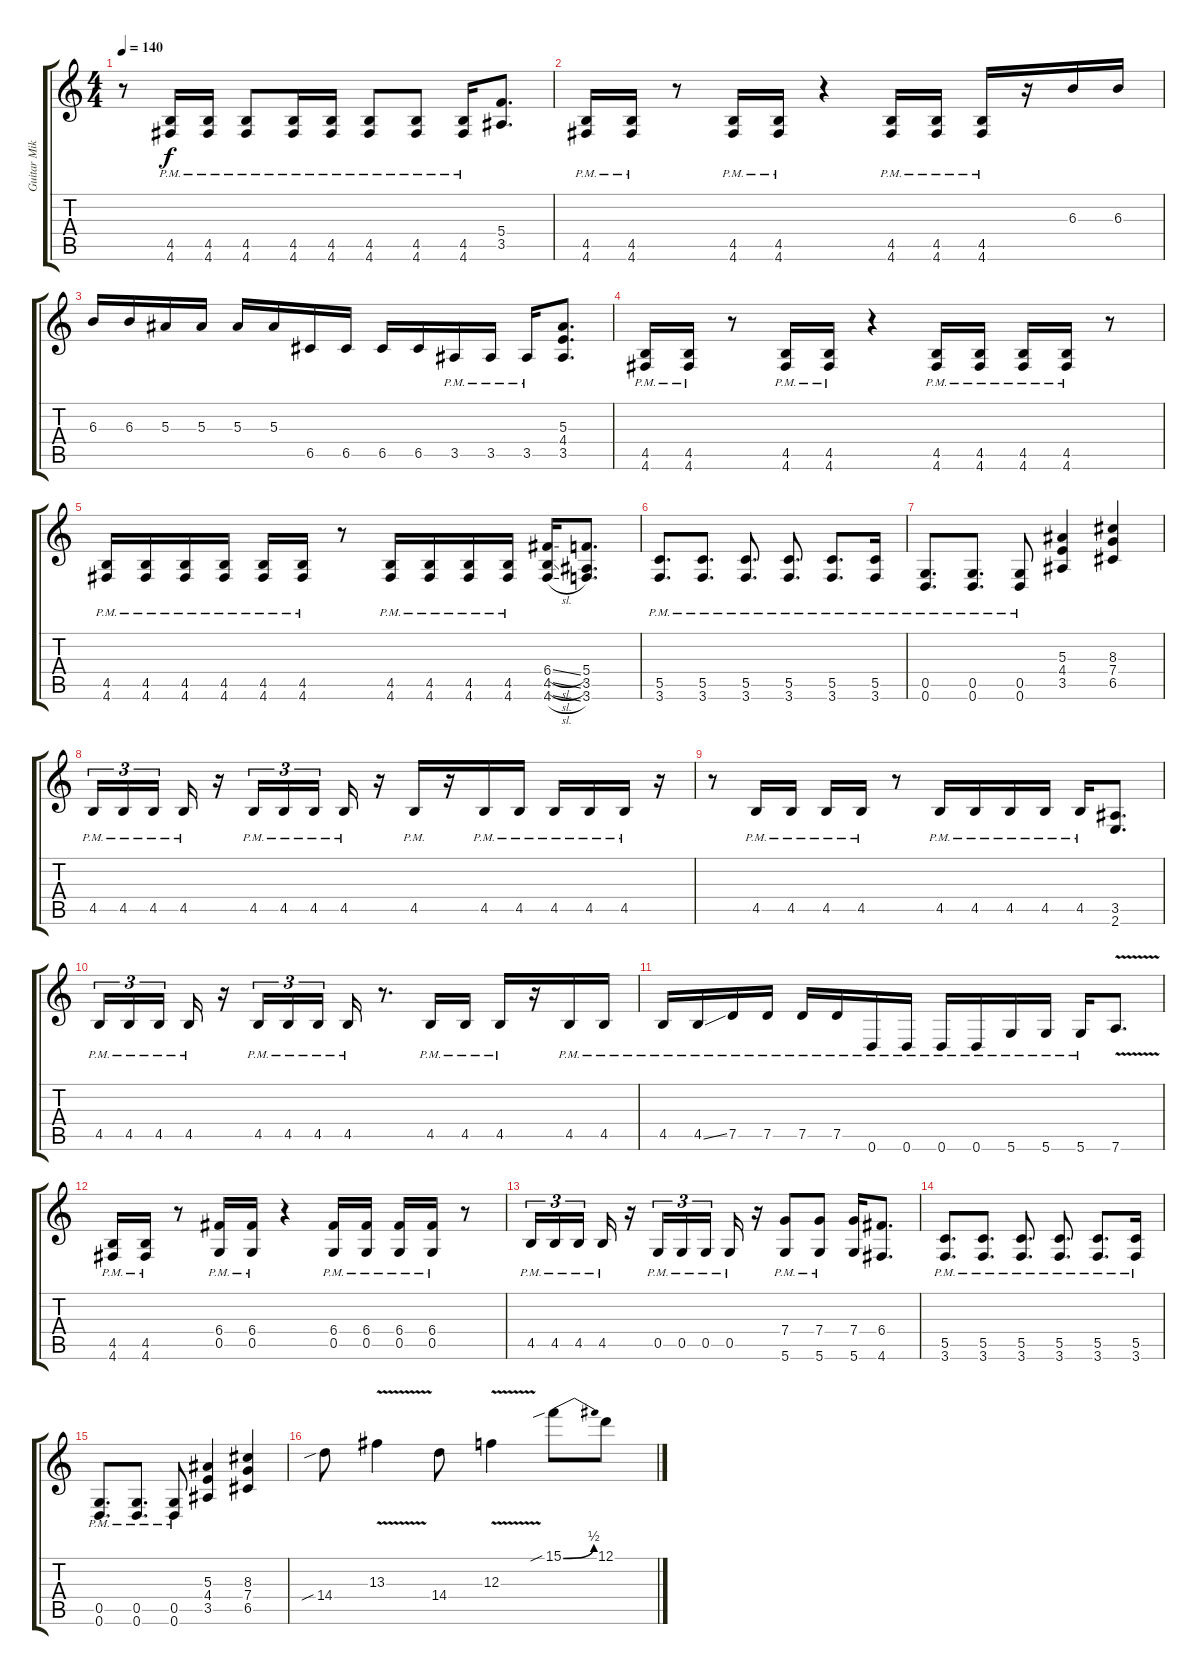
\track ("Guitar Mika" "Guitar Mik") {instrument overdrivenguitar}
\staff {score tabs}
\tuning (D4 A3 F3 C3 G2 D2) {hide}
\ts (4 4)
\tempo 140
\clef g2
\ks c
r.8{dy f} (4.5{pm} 4.6{pm}).16 (4.5{pm} 4.6{pm}).16 (4.5{pm} 4.6{pm}).8 (4.5{pm} 4.6{pm}).16 (4.5{pm} 4.6{pm}).16 (4.5{pm} 4.6{pm}).8 (4.5{pm} 4.6{pm}).8 (4.5{pm} 4.6{pm}).16 (5.4 3.5).8{d} |
(4.5{pm} 4.6{pm}).16 (4.5{pm} 4.6{pm}).16 r.8 (4.5{pm} 4.6{pm}).16 (4.5{pm} 4.6{pm}).16 r.4 (4.5{pm} 4.6{pm}).16 (4.5{pm} 4.6{pm}).16 (4.5{pm} 4.6{pm}).16 r.16 6.3.16 6.3.16 |
6.3.16 6.3.16 5.3.16 5.3.16 5.3.16 5.3.16 6.5.16 6.5.16 6.5.16 6.5.16 3.5{pm}.16 3.5{pm}.16 3.5{pm}.16 (5.3 4.4 3.5).8{d} |
(4.5{pm} 4.6{pm}).16 (4.5{pm} 4.6{pm}).16 r.8 (4.5{pm} 4.6{pm}).16 (4.5{pm} 4.6{pm}).16 r.4 (4.5{pm} 4.6{pm}).16 (4.5{pm} 4.6{pm}).16 (4.5{pm} 4.6{pm}).16 (4.5{pm} 4.6{pm}).16 r.8 |
(4.5{pm} 4.6{pm}).16 (4.5{pm} 4.6{pm}).16 (4.5{pm} 4.6{pm}).16 (4.5{pm} 4.6{pm}).16 (4.5{pm} 4.6{pm}).16 (4.5{pm} 4.6{pm}).16 r.8 (4.5{pm} 4.6{pm}).16 (4.5{pm} 4.6{pm}).16 (4.5{pm} 4.6{pm}).16 (4.5{pm} 4.6{pm}).16 (6.4{sl} 4.5{sl} 4.6{sl}).16 (5.4 3.5 3.6).8{d} |
(5.5{pm} 3.6{pm}).8{d} (5.5{pm} 3.6{pm}).8{d} (5.5{pm} 3.6{pm}).8{d} (5.5{pm} 3.6{pm}).8{d} (5.5{pm} 3.6{pm}).8{d} (5.5{pm} 3.6{pm}).16 |
(0.5{pm} 0.6{pm}).8{d} (0.5{pm} 0.6{pm}).8{d} (0.5{pm} 0.6{pm}).8 (5.3 4.4 3.5).4 (8.3 7.4 6.5).4 |
4.5{pm}.16{tu (3 2)} 4.5{pm}.16{tu (3 2)} 4.5{pm}.16{tu (3 2)} 4.5{pm}.16 r.16 4.5{pm}.16{tu (3 2)} 4.5{pm}.16{tu (3 2)} 4.5{pm}.16{tu (3 2)} 4.5{pm}.16 r.16 4.5{pm}.16 r.16 4.5{pm}.16 4.5{pm}.16 4.5{pm}.16 4.5{pm}.16 4.5{pm}.16 r.16 |
r.8 4.5{pm}.16 4.5{pm}.16 4.5{pm}.16 4.5{pm}.16 r.8 4.5{pm}.16 4.5{pm}.16 4.5{pm}.16 4.5{pm}.16 4.5{pm}.16 (3.5 2.6).8{d} |
4.5{pm}.16{tu (3 2)} 4.5{pm}.16{tu (3 2)} 4.5{pm}.16{tu (3 2)} 4.5{pm}.16 r.16 4.5{pm}.16{tu (3 2)} 4.5{pm}.16{tu (3 2)} 4.5{pm}.16{tu (3 2)} 4.5{pm}.16 r.8{d} 4.5{pm}.16 4.5{pm}.16 4.5{pm}.16 r.16 4.5{pm}.16 4.5{pm}.16 |
4.5{pm}.16 4.5{ss pm}.16 7.5{pm}.16 7.5{pm}.16 7.5{pm}.16 7.5{pm}.16 0.6{pm}.16 0.6{pm}.16 0.6{pm}.16 0.6{pm}.16 5.6{pm}.16 5.6{pm}.16 5.6{pm}.16 7.6{v}.8{d} |
(4.5{pm} 4.6{pm}).16 (4.5{pm} 4.6{pm}).16 r.8 (6.4{pm} 0.5{pm}).16 (6.4{pm} 0.5{pm}).16 r.4 (6.4{pm} 0.5{pm}).16 (6.4{pm} 0.5{pm}).16 (6.4{pm} 0.5{pm}).16 (6.4{pm} 0.5{pm}).16 r.8 |
4.5{pm}.16{tu (3 2)} 4.5{pm}.16{tu (3 2)} 4.5{pm}.16{tu (3 2)} 4.5{pm}.16 r.16 0.5{pm}.16{tu (3 2)} 0.5{pm}.16{tu (3 2)} 0.5{pm}.16{tu (3 2)} 0.5{pm}.16 r.16 (7.4{pm} 5.6{pm}).8 (7.4{pm} 5.6{pm}).8 (7.4 5.6).16 (6.4 4.6).8{d} |
(5.5{pm} 3.6{pm}).8{d} (5.5{pm} 3.6{pm}).8{d} (5.5{pm} 3.6{pm}).8{d} (5.5{pm} 3.6{pm}).8{d} (5.5{pm} 3.6{pm}).8{d} (5.5{pm} 3.6{pm}).16 |
(0.5{pm} 0.6{pm}).8{d} (0.5{pm} 0.6{pm}).8{d} (0.5{pm} 0.6{pm}).8 (5.3 4.4 3.5).4 (8.3 7.4 6.5).4 |
14.4{sib}.8 13.3{v}.4 14.4.8 12.3{v}.4 15.1{be (bend 0 0 60 2) sib}.8 12.1.8
